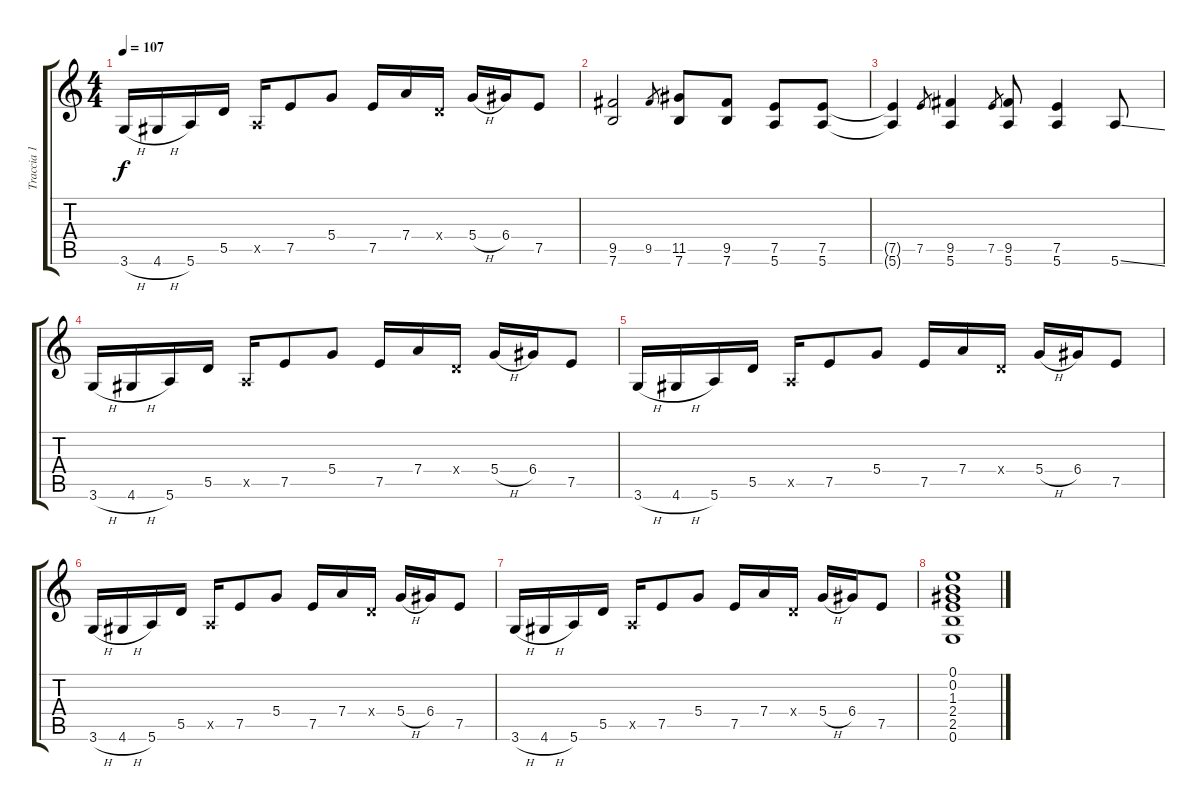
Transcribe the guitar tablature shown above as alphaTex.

\track ("Traccia 1" "Traccia 1") {instrument distortionguitar}
\staff {score tabs}
\tuning (E4 B3 G3 D3 A2 E2) {hide}
\ts (4 4)
\tempo 107
\clef g2
\ks c
3.6{h}.16{dy f} 4.6{h}.16 5.6.16 5.5.16 0.5{x}.16 7.5.8 5.4.8 7.5.16 7.4.16 0.4{x}.16 5.4{h}.16 6.4.16 7.5.8 |
(9.5 7.6).2{volume 15} 9.5.8{gr} (11.5 7.6).8 (9.5 7.6).8 (7.5 5.6).8 (7.5 5.6).8 |
(7.5{t} 5.6{t}).4 7.5.8{gr} (9.5 5.6).4 7.5.8{gr} (9.5 5.6).8 (7.5 5.6).4 5.6{ss}.8 |
3.6{h}.16 4.6{h}.16 5.6.16 5.5.16 0.5{x}.16 7.5.8 5.4.8 7.5.16 7.4.16 0.4{x}.16 5.4{h}.16 6.4.16 7.5.8 |
3.6{h}.16 4.6{h}.16 5.6.16 5.5.16 0.5{x}.16 7.5.8 5.4.8 7.5.16 7.4.16 0.4{x}.16 5.4{h}.16 6.4.16 7.5.8 |
3.6{h}.16 4.6{h}.16 5.6.16 5.5.16 0.5{x}.16 7.5.8 5.4.8 7.5.16 7.4.16 0.4{x}.16 5.4{h}.16 6.4.16 7.5.8 |
3.6{h}.16 4.6{h}.16 5.6.16 5.5.16 0.5{x}.16 7.5.8 5.4.8 7.5.16 7.4.16 0.4{x}.16 5.4{h}.16 6.4.16 7.5.8 |
(0.1 0.2 1.3 2.4 2.5 0.6).1
